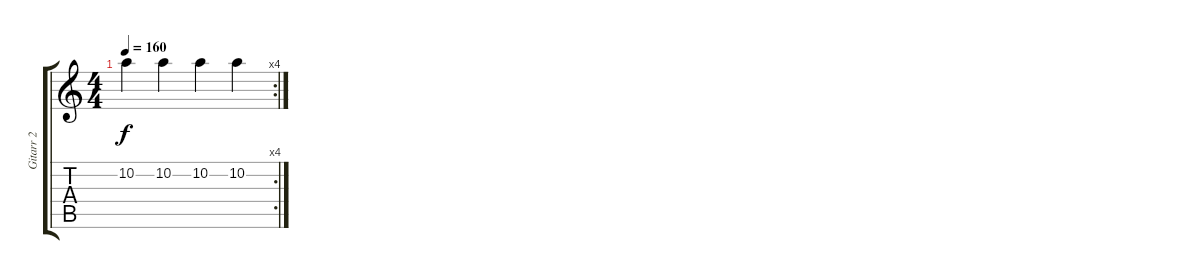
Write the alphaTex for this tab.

\track ("Gitarr 2" "Gitarr 2") {instrument electricguitarmuted}
\staff {score tabs}
\tuning (E4 B3 G3 D3 A2 E2) {hide}
\rc 4
\ts (4 4)
\tempo 160
\clef g2
\ks c
10.2.4{dy f} 10.2.4 10.2.4 10.2.4
